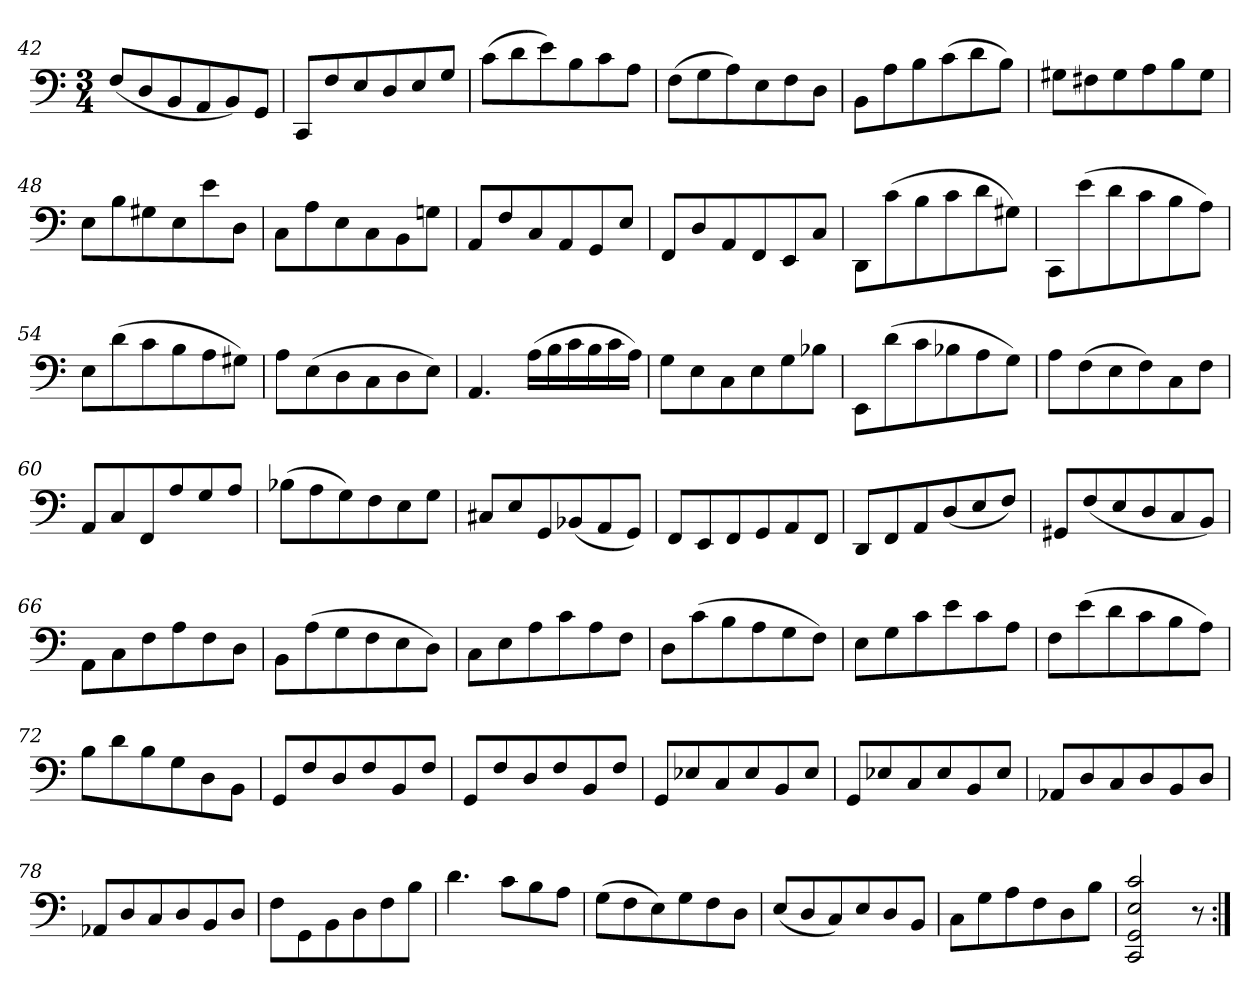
**kern
*part1
*staff1
*clefF4
*k[]
*C:
*M3/4
=42
(8FL
8D
8BB
8AA
8BB)
8GGJ
=43
8CCL
8F
8E
8D
8E
8GJ
=44
(8cL
8d
8e)
8B
8c
8AJ
=45
(8FL
8G
8A)
8E
8F
8DJ
=46
8BBL
8A
8B
(8c
8d
8BJ)
=47
8G#XL
8F#X
8G#
8A
8B
8G#J
=48
8EL
8B
8G#X
8E
8e
8DJ
=49
8CL
8A
8E
8C
8BB
8GnJ
=50
8AAL
8F
8C
8AA
8GG
8EJ
=51
8FFL
8D
8AA
8FF
8EE
8CJ
=52
8DDL
(8c
8B
8c
8d
8G#XJ)
=53
8CCL
(8e
8d
8c
8B
8AJ)
=54
8EL
(8d
8c
8B
8A
8G#XJ)
=55
8AL
(8E
8D
8C
8D
8EJ)
=56
4.AA
(16ALL
16B
16c
16B
16c
16AJJ)
=57
8GL
8E
8C
8E
8G
8B-XJ
=58
8EEL
(8d
8c
8B-X
8A
8GJ)
=59
8AL
(8F
8E
8F)
8C
8FJ
=60
8AAL
8C
8FF
8A
8G
8AJ
=61
(8B-XL
8A
8G)
8F
8E
8GJ
=62
8C#XL
8E
8GG
(8BB-X
8AA
8GGJ)
=63
8FFL
8EE
8FF
8GG
8AA
8FFJ
=64
8DDL
8FF
8AA
(8D
8E
8FJ)
=65
8GG#XL
(8F
8E
8D
8C
8BBJ)
=66
8AAL
8C
8F
8A
8F
8DJ
=67
8BBL
(8A
8G
8F
8E
8DJ)
=68
8CL
8E
8A
8c
8A
8FJ
=69
8DL
(8c
8B
8A
8G
8FJ)
=70
8EL
8G
8c
8e
8c
8AJ
=71
8FL
(8e
8d
8c
8B
8AJ)
=72
8BL
8d
8B
8G
8D
8BBJ
=73
8GGL
8F
8D
8F
8BB
8FJ
=74
8GGL
8F
8D
8F
8BB
8FJ
=75
8GGL
8E-X
8C
8E-
8BB
8E-J
=76
8GGL
8E-X
8C
8E-
8BB
8E-J
=77
8AA-XL
8D
8C
8D
8BB
8DJ
=78
8AA-XL
8D
8C
8D
8BB
8DJ
=79
8FL
8GG
8BB
8D
8F
8BJ
=80
4.d
8cL
8B
8AJ
=81
(8GL
8F
8E)
8G
8F
8DJ
=82
(8EL
8D
8C)
8E
8D
8BBJ
=83
8CL
8G
8A
8F
8D
8BJ
=84
2CC 2GG 2E 2c
8r
=:|!
*-
